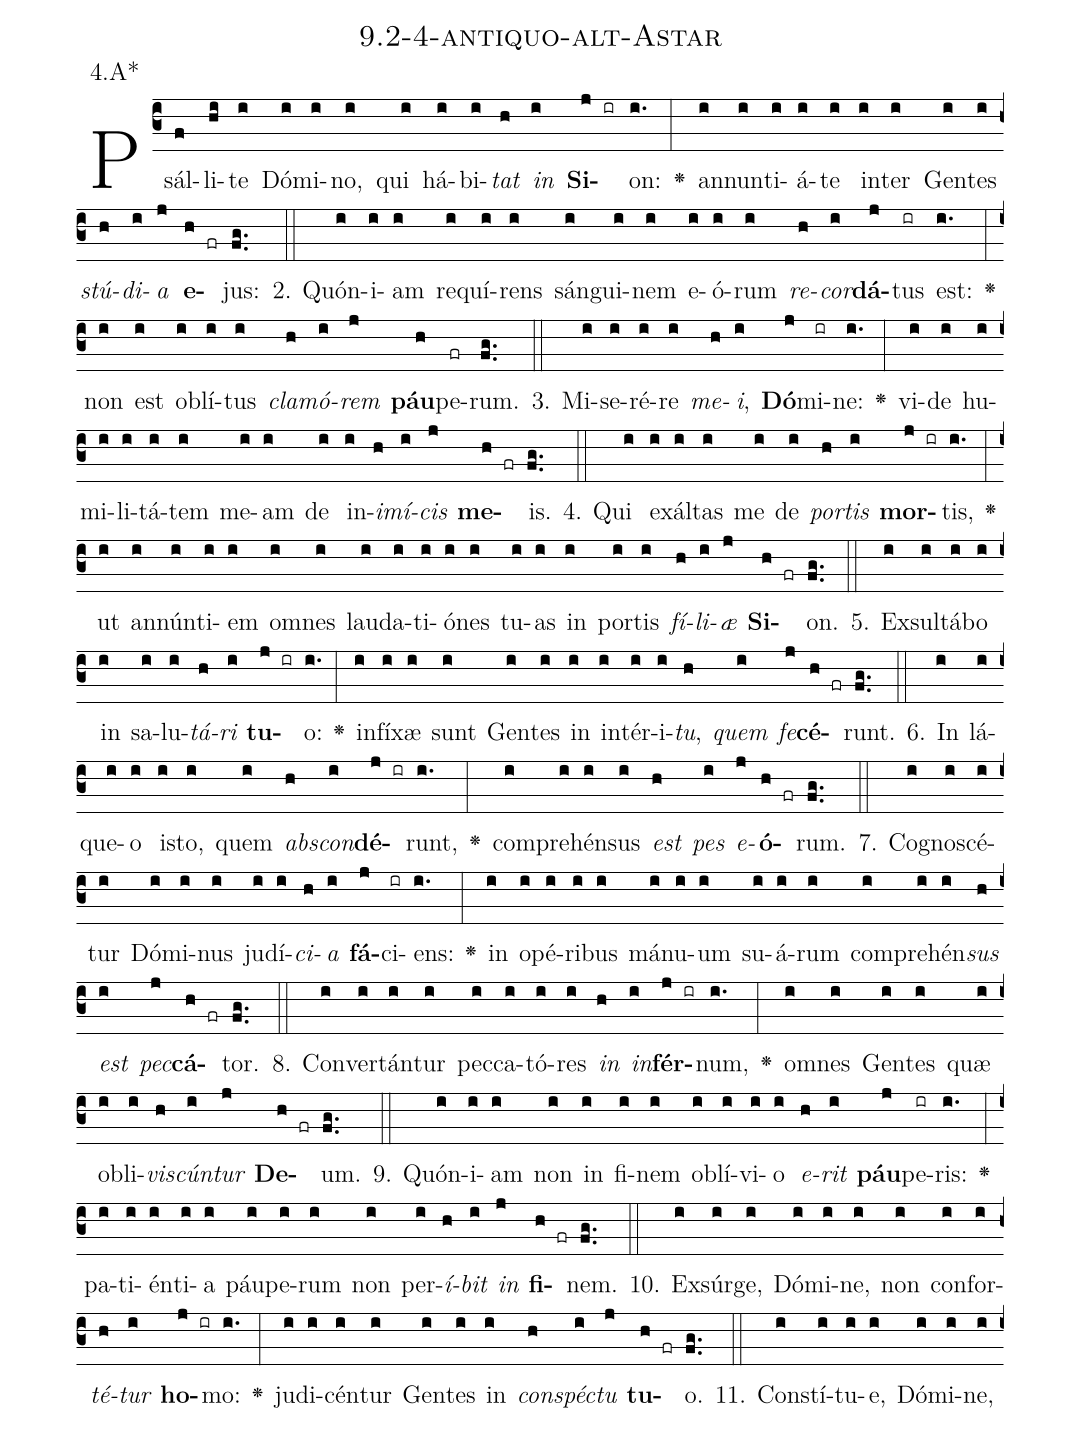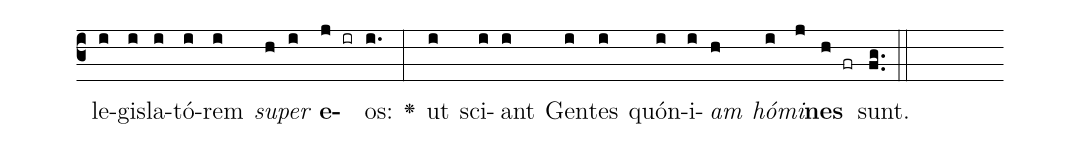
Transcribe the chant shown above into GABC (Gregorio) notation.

name: 9.2-4-antiquo-alt-Astar;
annotation: 4.A*;
%%
(c3)Psál(f)li(hi)te(i) Dó(i)mi(i)no,(i) qui(i) há(i)bi(i)<i>tat</i>(h) <i>in</i>(i) <b>Si</b>(j ir)on:(i.) <v>\greheightstar</v>(:) an(i)nun(i)ti(i)á(i)te(i) in(i)ter(i) Gen(i)tes(i) <i>stú</i>(h)<i>di</i>(i)<i>a</i>(j) <b>e</b>(h fr)jus:(fg..) (::)
2. Quón(i)i(i)am(i) re(i)quí(i)rens(i) sán(i)gui(i)nem(i) e(i)ó(i)rum(i) <i>re</i>(h)<i>cor</i>(i)<b>dá</b>(j)tus(ir) est:(i.) <v>\greheightstar</v>(:) non(i) est(i) ob(i)lí(i)tus(i) <i>cla</i>(h)<i>mó</i>(i)<i>rem</i>(j) <b>páu</b>(h)pe(fr)rum.(fg..) (::)
3. Mi(i)se(i)ré(i)re(i) <i>me</i>(h)<i>i</i>,(i) <b>Dó</b>(j)mi(ir)ne:(i.) <v>\greheightstar</v>(:) vi(i)de(i) hu(i)mi(i)li(i)tá(i)tem(i) me(i)am(i) de(i) in(i)<i>i</i>(h)<i>mí</i>(i)<i>cis</i>(j) <b>me</b>(h fr)is.(fg..) (::)
4. Qui(i) ex(i)ál(i)tas(i) me(i) de(i) <i>por</i>(h)<i>tis</i>(i) <b>mor</b>(j ir)tis,(i.) <v>\greheightstar</v>(:) ut(i) an(i)nún(i)ti(i)em(i) om(i)nes(i) lau(i)da(i)ti(i)ó(i)nes(i) tu(i)as(i) in(i) por(i)tis(i) <i>fí</i>(h)<i>li</i>(i)<i>æ</i>(j) <b>Si</b>(h fr)on.(fg..) (::)
5. Ex(i)sul(i)tá(i)bo(i) in(i) sa(i)lu(i)<i>tá</i>(h)<i>ri</i>(i) <b>tu</b>(j ir)o:(i.) <v>\greheightstar</v>(:) in(i)fí(i)xæ(i) sunt(i) Gen(i)tes(i) in(i) in(i)tér(i)i(i)<i>tu</i>,(h) <i>quem</i>(i) <i>fe</i>(j)<b>cé</b>(h fr)runt.(fg..) (::)
6. In(i) lá(i)que(i)o(i) is(i)to,(i) quem(i) <i>abs</i>(h)<i>con</i>(i)<b>dé</b>(j ir)runt,(i.) <v>\greheightstar</v>(:) com(i)pre(i)hén(i)sus(i) <i>est</i>(h) <i>pes</i>(i) <i>e</i>(j)<b>ó</b>(h fr)rum.(fg..) (::)
7. Co(i)gno(i)scé(i)tur(i) Dó(i)mi(i)nus(i) ju(i)dí(i)<i>ci</i>(h)<i>a</i>(i) <b>fá</b>(j)ci(ir)ens:(i.) <v>\greheightstar</v>(:) in(i) o(i)pé(i)ri(i)bus(i) má(i)nu(i)um(i) su(i)á(i)rum(i) com(i)pre(i)hén(i)<i>sus</i>(h) <i>est</i>(i) <i>pec</i>(j)<b>cá</b>(h fr)tor.(fg..) (::)
8. Con(i)ver(i)tán(i)tur(i) pec(i)ca(i)tó(i)res(i) <i>in</i>(h) <i>in</i>(i)<b>fér</b>(j ir)num,(i.) <v>\greheightstar</v>(:) om(i)nes(i) Gen(i)tes(i) quæ(i) ob(i)li(i)<i>vis</i>(h)<i>cún</i>(i)<i>tur</i>(j) <b>De</b>(h fr)um.(fg..) (::)
9. Quón(i)i(i)am(i) non(i) in(i) fi(i)nem(i) ob(i)lí(i)vi(i)o(i) <i>e</i>(h)<i>rit</i>(i) <b>páu</b>(j)pe(ir)ris:(i.) <v>\greheightstar</v>(:) pa(i)ti(i)én(i)ti(i)a(i) páu(i)pe(i)rum(i) non(i) per(i)<i>í</i>(h)<i>bit</i>(i) <i>in</i>(j) <b>fi</b>(h fr)nem.(fg..) (::)
10. Ex(i)súr(i)ge,(i) Dó(i)mi(i)ne,(i) non(i) con(i)for(i)<i>té</i>(h)<i>tur</i>(i) <b>ho</b>(j ir)mo:(i.) <v>\greheightstar</v>(:) ju(i)di(i)cén(i)tur(i) Gen(i)tes(i) in(i) <i>con</i>(h)<i>spéc</i>(i)<i>tu</i>(j) <b>tu</b>(h fr)o.(fg..) (::)
11. Con(i)stí(i)tu(i)e,(i) Dó(i)mi(i)ne,(i) le(i)gis(i)la(i)tó(i)rem(i) <i>su</i>(h)<i>per</i>(i) <b>e</b>(j ir)os:(i.) <v>\greheightstar</v>(:) ut(i) sci(i)ant(i) Gen(i)tes(i) quón(i)i(i)<i>am</i>(h) <i>hó</i>(i)<i>mi</i>(j)<b>nes</b>(h fr) sunt.(fg..) (::)
